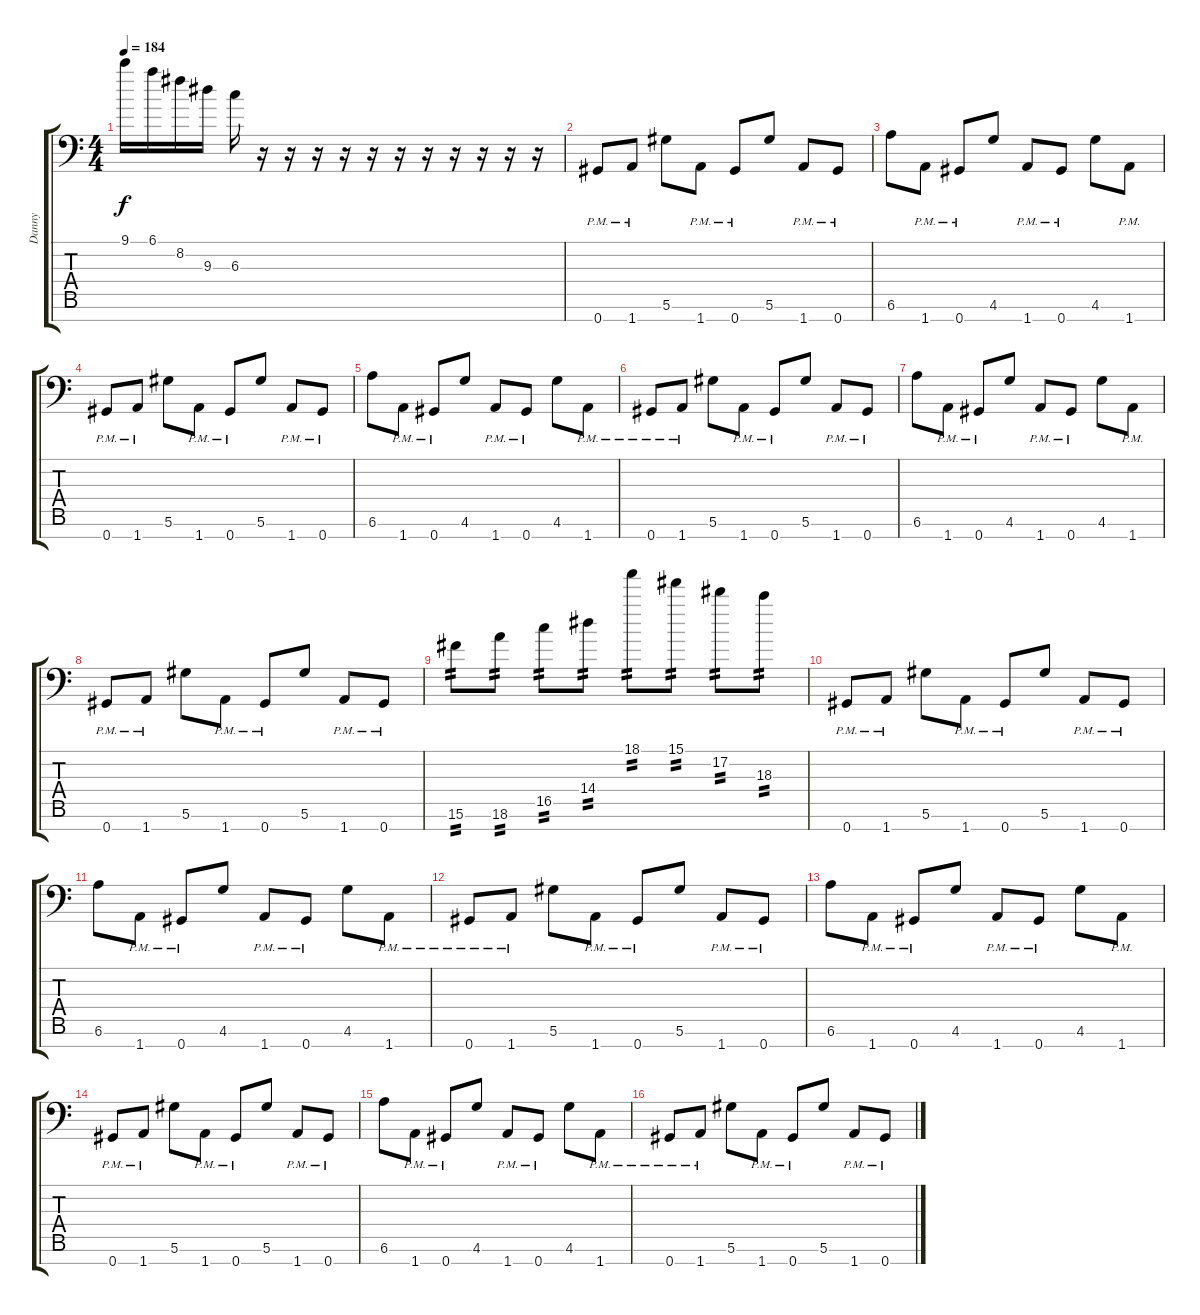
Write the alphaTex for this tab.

\track ("Danny" "Danny") {instrument distortionguitar}
\staff {score tabs}
\tuning (Eb4 Bb3 Gb3 Db3 Ab2 Eb2 Ab1) {hide}
\ts (4 4)
\tempo 184
\clef f4
\ks c
9.1.16{dy f} 6.1.16 8.2.16 9.3.16 6.3.16 r.16 r.16 r.16 r.16 r.16 r.16 r.16 r.16 r.16 r.16 r.16 |
0.7{pm}.8 1.7{pm}.8 5.6.8 1.7{pm}.8 0.7{pm}.8 5.6.8 1.7{pm}.8 0.7{pm}.8 |
6.6.8 1.7{pm}.8 0.7{pm}.8 4.6.8 1.7{pm}.8 0.7{pm}.8 4.6.8 1.7{pm}.8 |
0.7{pm}.8 1.7{pm}.8 5.6.8 1.7{pm}.8 0.7{pm}.8 5.6.8 1.7{pm}.8 0.7{pm}.8 |
6.6.8 1.7{pm}.8 0.7{pm}.8 4.6.8 1.7{pm}.8 0.7{pm}.8 4.6.8 1.7{pm}.8 |
0.7{pm}.8 1.7{pm}.8 5.6.8 1.7{pm}.8 0.7{pm}.8 5.6.8 1.7{pm}.8 0.7{pm}.8 |
6.6.8 1.7{pm}.8 0.7{pm}.8 4.6.8 1.7{pm}.8 0.7{pm}.8 4.6.8 1.7{pm}.8 |
0.7{pm}.8 1.7{pm}.8 5.6.8 1.7{pm}.8 0.7{pm}.8 5.6.8 1.7{pm}.8 0.7{pm}.8 |
15.6.8{tp 2} 18.6.8{tp 2} 16.5.8{tp 2} 14.4.8{tp 2} 18.1.8{tp 2} 15.1.8{tp 2} 17.2.8{tp 2} 18.3.8{tp 2} |
0.7{pm}.8 1.7{pm}.8 5.6.8 1.7{pm}.8 0.7{pm}.8 5.6.8 1.7{pm}.8 0.7{pm}.8 |
6.6.8 1.7{pm}.8 0.7{pm}.8 4.6.8 1.7{pm}.8 0.7{pm}.8 4.6.8 1.7{pm}.8 |
0.7{pm}.8 1.7{pm}.8 5.6.8 1.7{pm}.8 0.7{pm}.8 5.6.8 1.7{pm}.8 0.7{pm}.8 |
6.6.8 1.7{pm}.8 0.7{pm}.8 4.6.8 1.7{pm}.8 0.7{pm}.8 4.6.8 1.7{pm}.8 |
0.7{pm}.8 1.7{pm}.8 5.6.8 1.7{pm}.8 0.7{pm}.8 5.6.8 1.7{pm}.8 0.7{pm}.8 |
6.6.8 1.7{pm}.8 0.7{pm}.8 4.6.8 1.7{pm}.8 0.7{pm}.8 4.6.8 1.7{pm}.8 |
0.7{pm}.8 1.7{pm}.8 5.6.8 1.7{pm}.8 0.7{pm}.8 5.6.8 1.7{pm}.8 0.7{pm}.8
